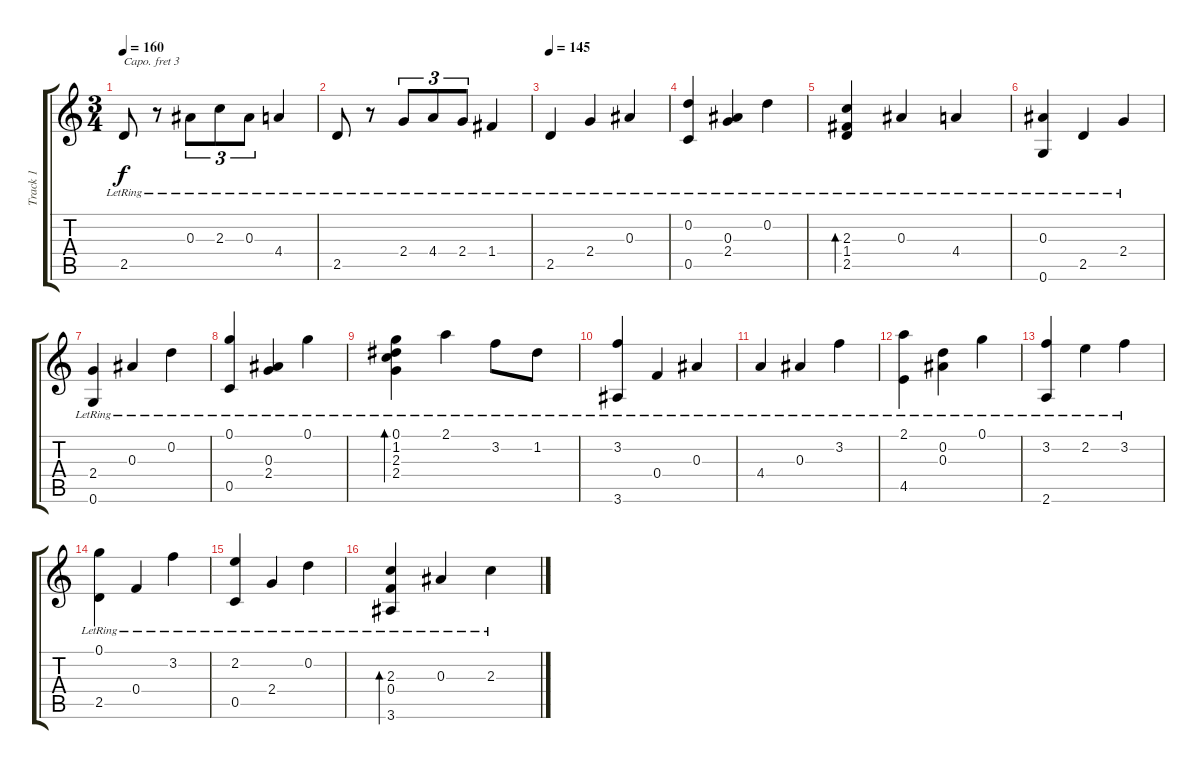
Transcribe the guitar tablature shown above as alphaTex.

\track ("Track 1" "Track 1") {instrument acousticguitarsteel}
\staff {score tabs}
\capo 3
\tuning (E4 B3 G3 D3 A2 E2) {hide}
\ts (3 4)
\tempo 160
\clef g2
\ks c
2.5{lr}.8{dy f} r.8 0.3{lr}.8{tu (3 2)} 2.3{lr}.8{tu (3 2)} 0.3{lr}.8{tu (3 2)} 4.4{lr}.4 |
2.5{lr}.8 r.8 2.4{lr}.8{tu (3 2)} 4.4{lr}.8{tu (3 2)} 2.4{lr}.8{tu (3 2)} 1.4{lr}.4 |
\tempo 145
2.5{lr}.4 2.4{lr}.4 0.3{lr}.4 |
(0.2{lr} 0.5{lr}).4 (0.3{lr} 2.4{lr}).4 0.2{lr}.4 |
(2.3{lr} 1.4{lr} 2.5{lr}).4{bd 480} 0.3{lr}.4 4.4{lr}.4 |
(0.3{lr} 0.6{lr}).4 2.5{lr}.4 2.4{lr}.4 |
(2.4{lr} 0.6{lr}).4 0.3{lr}.4 0.2{lr}.4 |
(0.1{lr} 0.5{lr}).4 (0.3{lr} 2.4{lr}).4 0.1{lr}.4 |
(0.1{lr} 1.2{lr} 2.3{lr} 2.4{lr}).4{bd 480} 2.1{lr}.4 3.2{lr}.8 1.2{lr}.8 |
(3.2{lr} 3.6{lr}).4 0.4{lr}.4 0.3{lr}.4 |
4.4{lr}.4 0.3{lr}.4 3.2{lr}.4 |
(2.1{lr} 4.5{lr}).4 (0.2{lr} 0.3{lr}).4 0.1{lr}.4 |
(3.2{lr} 2.6{lr}).4 2.2{lr}.4 3.2{lr}.4 |
(0.1{lr} 2.5{lr}).4 0.4{lr}.4 3.2{lr}.4 |
(2.2{lr} 0.5{lr}).4 2.4{lr}.4 0.2{lr}.4 |
(2.3{lr} 0.4{lr} 3.6{lr}).4{bd 480} 0.3{lr}.4 2.3{lr}.4
